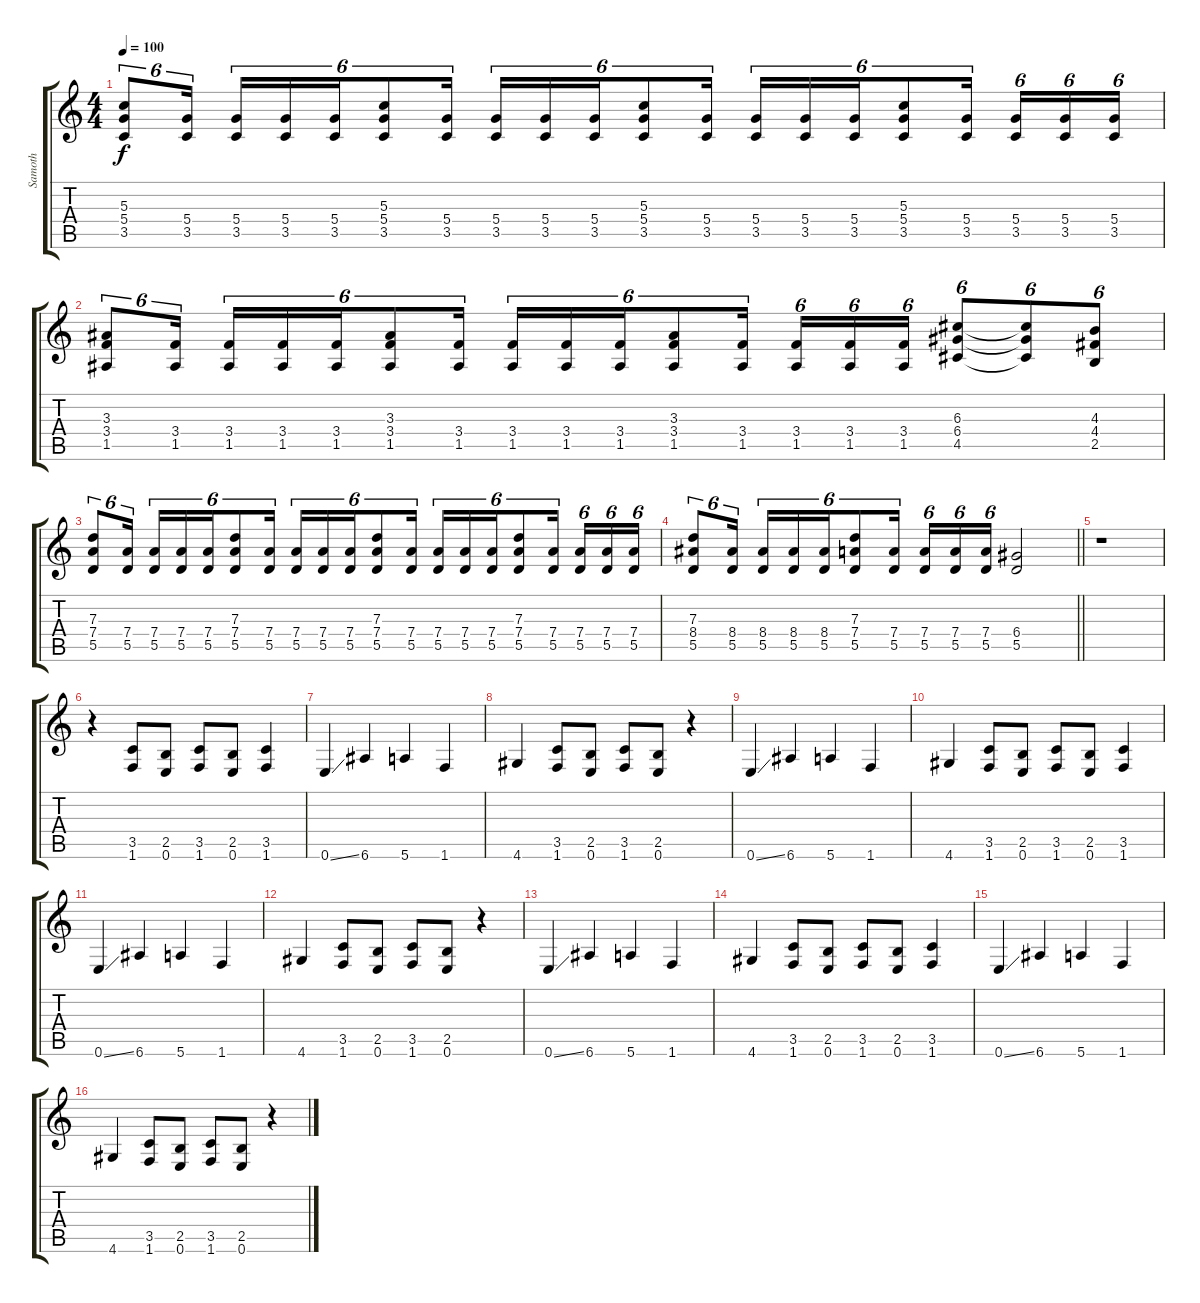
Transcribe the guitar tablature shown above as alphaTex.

\track ("Samoth" "Samoth") {instrument distortionguitar}
\staff {score tabs}
\tuning (E4 B3 G3 D3 A2 E2) {hide}
\ts (4 4)
\tempo 100
\clef g2
\ks c
(5.3 5.4 3.5).8{tu (6 4) dy f} (5.4 3.5).16{tu (6 4)} (5.4 3.5).16{tu (6 4)} (5.4 3.5).16{tu (6 4)} (5.4 3.5).16{tu (6 4)} (5.3 5.4 3.5).8{tu (6 4)} (5.4 3.5).16{tu (6 4)} (5.4 3.5).16{tu (6 4)} (5.4 3.5).16{tu (6 4)} (5.4 3.5).16{tu (6 4)} (5.3 5.4 3.5).8{tu (6 4)} (5.4 3.5).16{tu (6 4)} (5.4 3.5).16{tu (6 4)} (5.4 3.5).16{tu (6 4)} (5.4 3.5).16{tu (6 4)} (5.3 5.4 3.5).8{tu (6 4)} (5.4 3.5).16{tu (6 4)} (5.4 3.5).16{tu (6 4)} (5.4 3.5).16{tu (6 4)} (5.4 3.5).16{tu (6 4)} |
(3.3 3.4 1.5).8{tu (6 4)} (3.4 1.5).16{tu (6 4)} (3.4 1.5).16{tu (6 4)} (3.4 1.5).16{tu (6 4)} (3.4 1.5).16{tu (6 4)} (3.3 3.4 1.5).8{tu (6 4)} (3.4 1.5).16{tu (6 4)} (3.4 1.5).16{tu (6 4)} (3.4 1.5).16{tu (6 4)} (3.4 1.5).16{tu (6 4)} (3.3 3.4 1.5).8{tu (6 4)} (3.4 1.5).16{tu (6 4)} (3.4 1.5).16{tu (6 4)} (3.4 1.5).16{tu (6 4)} (3.4 1.5).16{tu (6 4)} (6.3 6.4 4.5).8{tu (6 4)} (6.3{t} 6.4{t} 4.5{t}).8{tu (6 4)} (4.3 4.4 2.5).8{tu (6 4)} |
(7.3 7.4 5.5).8{tu (6 4)} (7.4 5.5).16{tu (6 4)} (7.4 5.5).16{tu (6 4)} (7.4 5.5).16{tu (6 4)} (7.4 5.5).16{tu (6 4)} (7.3 7.4 5.5).8{tu (6 4)} (7.4 5.5).16{tu (6 4)} (7.4 5.5).16{tu (6 4)} (7.4 5.5).16{tu (6 4)} (7.4 5.5).16{tu (6 4)} (7.3 7.4 5.5).8{tu (6 4)} (7.4 5.5).16{tu (6 4)} (7.4 5.5).16{tu (6 4)} (7.4 5.5).16{tu (6 4)} (7.4 5.5).16{tu (6 4)} (7.3 7.4 5.5).8{tu (6 4)} (7.4 5.5).16{tu (6 4)} (7.4 5.5).16{tu (6 4)} (7.4 5.5).16{tu (6 4)} (7.4 5.5).16{tu (6 4)} |
\barLineRight lightlight
(7.3 8.4 5.5).8{tu (6 4)} (8.4 5.5).16{tu (6 4)} (8.4 5.5).16{tu (6 4)} (8.4 5.5).16{tu (6 4)} (8.4 5.5).16{tu (6 4)} (7.3 7.4 5.5).8{tu (6 4)} (7.4 5.5).16{tu (6 4)} (7.4 5.5).16{tu (6 4)} (7.4 5.5).16{tu (6 4)} (7.4 5.5).16{tu (6 4)} (6.4 5.5).2 |
r.1 |
r.4 (3.5 1.6).8 (2.5 0.6).8 (3.5 1.6).8 (2.5 0.6).8 (3.5 1.6).4 |
0.6{ss}.4 6.6.4 5.6.4 1.6.4 |
4.6.4 (3.5 1.6).8 (2.5 0.6).8 (3.5 1.6).8 (2.5 0.6).8 r.4 |
0.6{ss}.4 6.6.4 5.6.4 1.6.4 |
4.6.4 (3.5 1.6).8 (2.5 0.6).8 (3.5 1.6).8 (2.5 0.6).8 (3.5 1.6).4 |
0.6{ss}.4 6.6.4 5.6.4 1.6.4 |
4.6.4 (3.5 1.6).8 (2.5 0.6).8 (3.5 1.6).8 (2.5 0.6).8 r.4 |
0.6{ss}.4 6.6.4 5.6.4 1.6.4 |
4.6.4 (3.5 1.6).8 (2.5 0.6).8 (3.5 1.6).8 (2.5 0.6).8 (3.5 1.6).4 |
0.6{ss}.4 6.6.4 5.6.4 1.6.4 |
4.6.4 (3.5 1.6).8 (2.5 0.6).8 (3.5 1.6).8 (2.5 0.6).8 r.4
